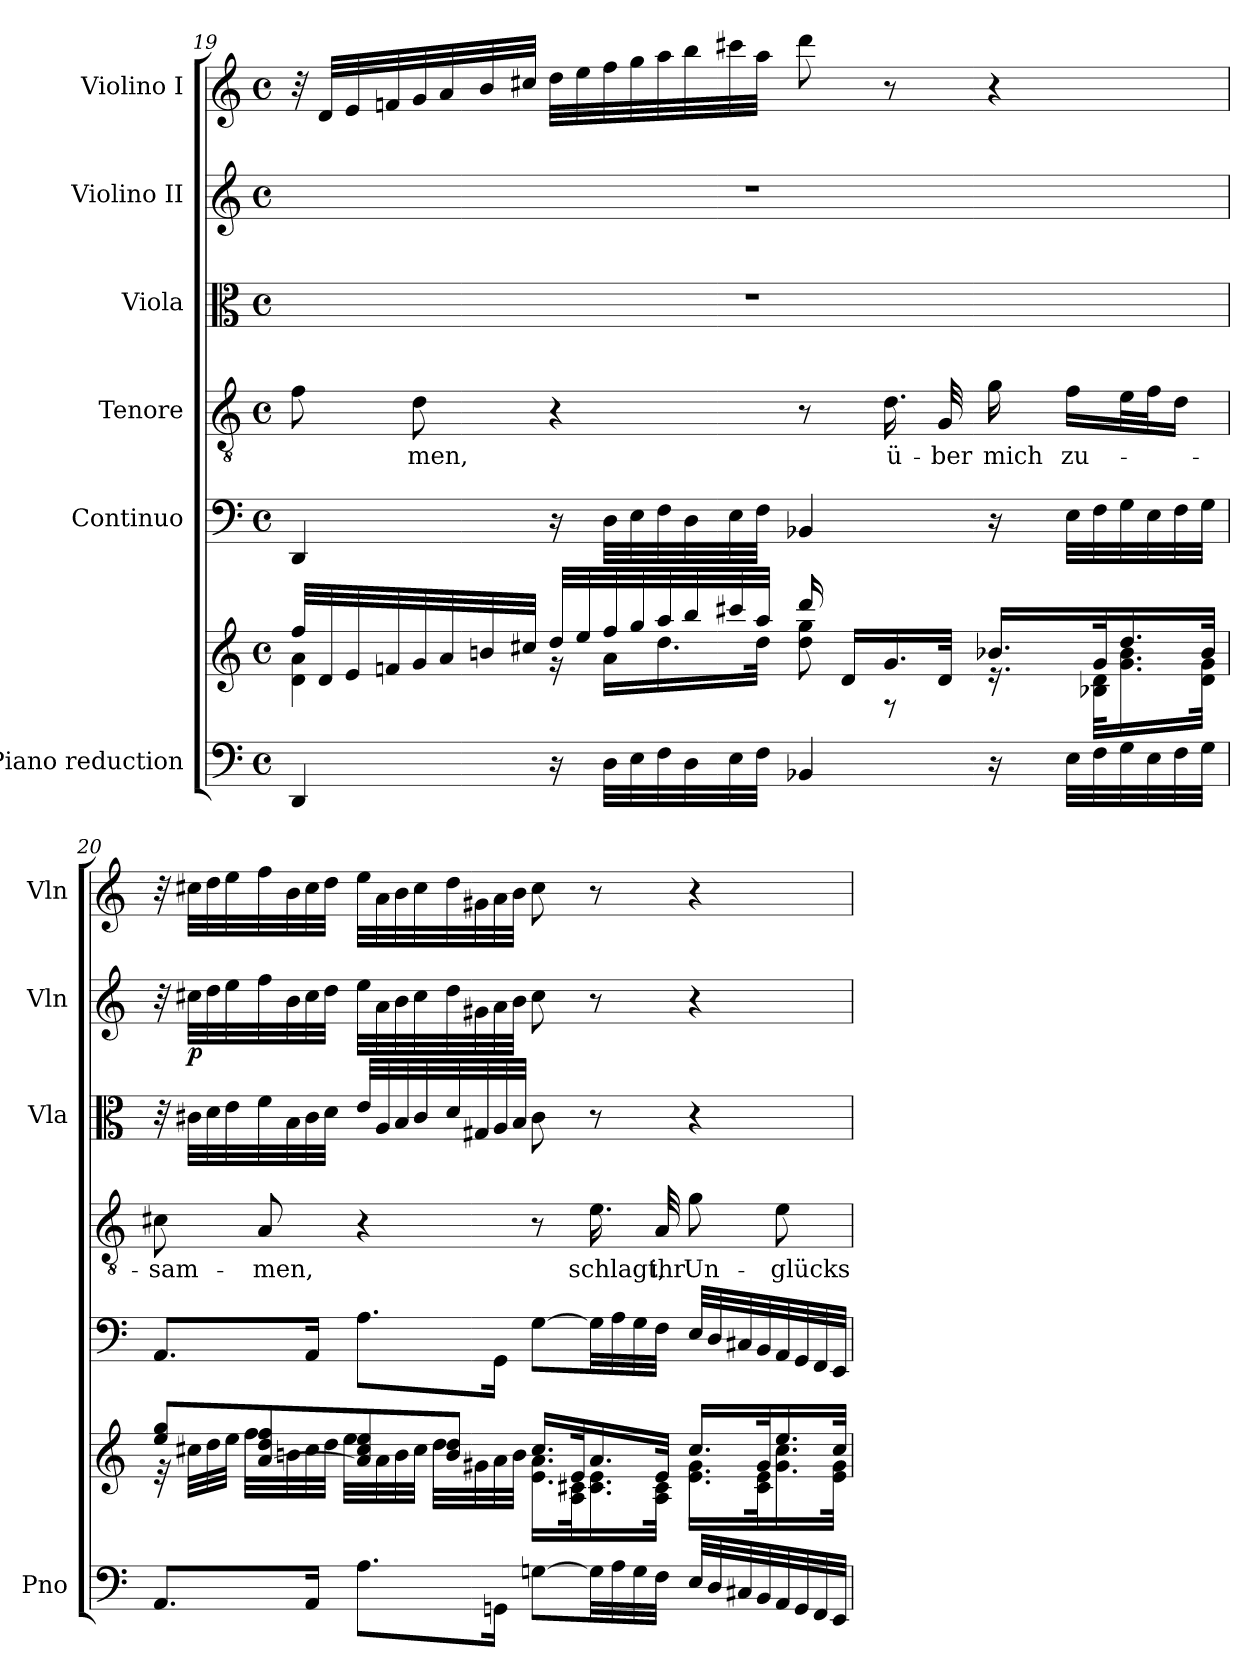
**kern	**kern	**kern	**kern	**text	**kern	**dynam	**kern	**dynam	**kern	**dynam
*part6	*part6	*part5	*part4	*part4	*part3	*part3	*part2	*part2	*part1	*part1
*staff7	*staff6	*staff5	*staff4	*staff4	*staff3	*staff3	*staff2	*staff2	*staff1	*staff1
*I"Piano reduction	*	*I"Continuo	*I"Tenore	*	*I"Viola	*	*I"Violino II	*	*I"Violino I	*
*I'Pno	*	*	*	*	*I'Vla	*	*I'Vln	*	*I'Vln	*
!!LO:LB:g=z
*clefF4	*clefG2	*clefF4	*clefGv2	*	*clefC3	*	*clefG2	*	*clefG2	*
*k[]	*k[]	*k[]	*k[]	*	*k[]	*	*k[]	*	*k[]	*
*M4/4	*M4/4	*M4/4	*M4/4	*	*M4/4	*	*M4/4	*	*M4/4	*
*met(c)	*met(c)	*met(c)	*met(c)	*	*met(c)	*	*met(c)	*	*met(c)	*
=19	=19	=19	=19	=19	=19	=19	=19	=19	=19	=19
*	*^	*	*	*	*	*	*	*	*	*
4DD/	32ff:/LLL	4d\ 4a\	4DD/	8f\	.	1r	.	1r	.	32r	.
.	32d/	.	.	.	.	.	.	.	.	32d/LLL	.
.	32e/	.	.	.	.	.	.	.	.	32e/	.
.	32fn/	.	.	.	.	.	.	.	.	32fn/	.
!	!	!	!	!	!LO:LY:b	!	!	!	!	!	!
.	32g/	.	.	8d\	-men,	.	.	.	.	32g/	.
.	32a/	.	.	.	.	.	.	.	.	32a/	.
.	32bn/	.	.	.	.	.	.	.	.	32b/	.
.	32cc#X/JJJ	.	.	.	.	.	.	.	.	32cc#X/JJJ	.
16r	32dd/LLL	16r	16r	4r	.	.	.	.	.	32dd\LLL	.
.	32ee/	.	.	.	.	.	.	.	.	32ee\	.
32D\LLL	32ff/	16a\LL	32D\LLL	.	.	.	.	.	.	32ff\	.
32E\	32gg/	.	32E\	.	.	.	.	.	.	32gg\	.
32F\	32aa/	16.dd\	32F\	.	.	.	.	.	.	32aa\	.
32D\	32bb/	.	32D\	.	.	.	.	.	.	32bb\	.
32E\	32ccc#X/	.	32E\	.	.	.	.	.	.	32ccc#X\	.
32F\JJJ	32aa/JJJ	32dd\JJk	32F\JJJ	.	.	.	.	.	.	32aa\JJJ	.
4BB-X/	16ddd/	8dd\ 8gg\	4BB-X/	8r	.	.	.	.	.	8ddd\	.
.	16d/LL	.	.	.	.	.	.	.	.	.	.
!	!	!	!	!	!LO:LY:b	!	!	!	!	!	!
.	16.g/	8r	.	16.d\	ü-	.	.	.	.	8r	.
!	!	!	!	!	!LO:LY:b	!	!	!	!	!	!
.	32d/JJk	.	.	32G/	-ber	.	.	.	.	.	.
!	!	!	!	!	!LO:LY:b	!	!	!	!	!	!
16r	16.b-X/LL	16.r	16r	16g\	mich	.	.	.	.	4r	.
!	!	!	!	!	!LO:LY:b	!	!	!	!	!	!
32E\LLL	.	.	32E\LLL	16f\LL	zu-	.	.	.	.	.	.
32F\	32g/K	32B-X\ 32d\KLL	32F\	.	.	.	.	.	.	.	.
32G\	16.dd/	16.g\ 16.b-\	32G\	32e\L	.	.	.	.	.	.	.
32E\	.	.	32E\	32f\J	.	.	.	.	.	.	.
32F\	.	.	32F\	16d\JJ	.	.	.	.	.	.	.
32G\JJJ	32b-/JJk	32d\ 32g\JJk	32G\JJJ	.	.	.	.	.	.	.	.
=20	=20	=20	=20	=20	=20	=20	=20	=20	=20	=20	=20
!	!	!	!	!	!LO:LY:b	!	!	!	!	!	!
8.AA/L	8ee/ 8gg/L	32r	8.AA/L	8c#X\	-sam-	32r	.	32r	.	32r	.
!	!	!	!	!	!	!	!LO:DY:b	!	!	!	!
!	!	!	!	!	!	!	!LO:DY:n=1:b	!	!	!	!
!	!	!	!	!	!	!	!LO:DY:n=2:b	!	!LO:DY:b	!	!LO:DY:b
!	!	!	!	!	!	!	!	!	!	!	!LO:DY:n=1:b
!	!	!	!	!	!	!	!	!	!	!	!LO:DY:n=2:b
.	.	32cc#X\LLL	.	.	.	32c#X\LLL	other-dynamics p other-dynamics	32cc#X\LLL	p	32cc#X\LLL	other-dynamics p other-dynamics
.	.	32dd\	.	.	.	32d\	.	32dd\	.	32dd\	.
.	.	32ee\JJJ	.	.	.	32e\	.	32ee\	.	32ee\	.
!	!	!	!	!	!LO:LY:b	!	!	!	!	!	!
.	[<8a/ 8dd/ 8ff/	32ff\LLL	.	8A/	-men,	32f\	.	32ff\	.	32ff\	.
.	.	32bn\	.	.	.	32B\	.	32b\	.	32b\	.
16AA/Jk	.	32cc#\	16AA/Jk	.	.	32c#\	.	32cc#\	.	32cc#\	.
.	.	32dd\JJJ	.	.	.	32d\JJJ	.	32dd\JJJ	.	32dd\JJJ	.
8.A\L	8a/] 8cc#/ 8ee/	32ee\LLL	8.A\L	4r	.	32e/LLL	.	32ee\LLL	.	32ee\LLL	.
.	.	32a\	.	.	.	32A/	.	32a\	.	32a\	.
.	.	32b\	.	.	.	32B/	.	32b\	.	32b\	.
.	.	32cc#\JJJ	.	.	.	32c#/	.	32cc#\	.	32cc#\	.
.	8b/ 8dd/J	32dd\LLL	.	.	.	32d/	.	32dd\	.	32dd\	.
.	.	32g#X\	.	.	.	32G#X/	.	32g#X\	.	32g#X\	.
16GGn\Jk	.	32a\	16GG\Jk	.	.	32A/	.	32a\	.	32a\	.
.	.	32b\JJJ	.	.	.	32B/JJJ	.	32b\JJJ	.	32b\JJJ	.
[8Gn\L	16.cc#/LL	16.e\ 16.a\LL	[8G\L	8r	.	8c#\	.	8cc#\	.	8cc#\	.
.	32e/K	32A\ 32c#X\K	.	.	.	.	.	.	.	.	.
!	!	!	!	!	!LO:LY:b	!	!	!	!	!	!
32G\LL]	16.a/	16.c#\ 16.e\	32G\LL]	16.e\	schlagt,	8r	.	8r	.	8r	.
32A\	.	.	32A\	.	.	.	.	.	.	.	.
32G\	.	.	32G\	.	.	.	.	.	.	.	.
!	!	!	!	!	!LO:LY:b	!	!	!	!	!	!
32F\JJJ	32e/JJk	32A\ 32c#\JJk	32F\JJJ	32A/	ihr	.	.	.	.	.	.
!	!	!	!	!	!LO:LY:b	!	!	!	!	!	!
32E/LLL	16.cc#/LL	16.e\ 16.g#\LL	32E/LLL	8g\	Un-	4r	.	4r	.	4r	.
32D/	.	.	32D/	.	.	.	.	.	.	.	.
32C#X/	.	.	32C#X/	.	.	.	.	.	.	.	.
32BB/	32g#/K	32c#\ 32e\K	32BB/	.	.	.	.	.	.	.	.
!	!	!	!	!	!LO:LY:b	!	!	!	!	!	!
32AA/	16.ee/	16.g#\ 16.cc#\	32AA/	8e\	-glücks-	.	.	.	.	.	.
32GG/	.	.	32GG/	.	.	.	.	.	.	.	.
32FF/	.	.	32FF/	.	.	.	.	.	.	.	.
32EE/JJJ	32cc#/JJk	32e\ 32g#\JJk	32EE/JJJ	.	.	.	.	.	.	.	.
*	*v	*v	*	*	*	*	*	*	*	*	*
=	=	=	=	=	=	=	=	=	=	=
*-	*-	*-	*-	*-	*-	*-	*-	*-	*-	*-
